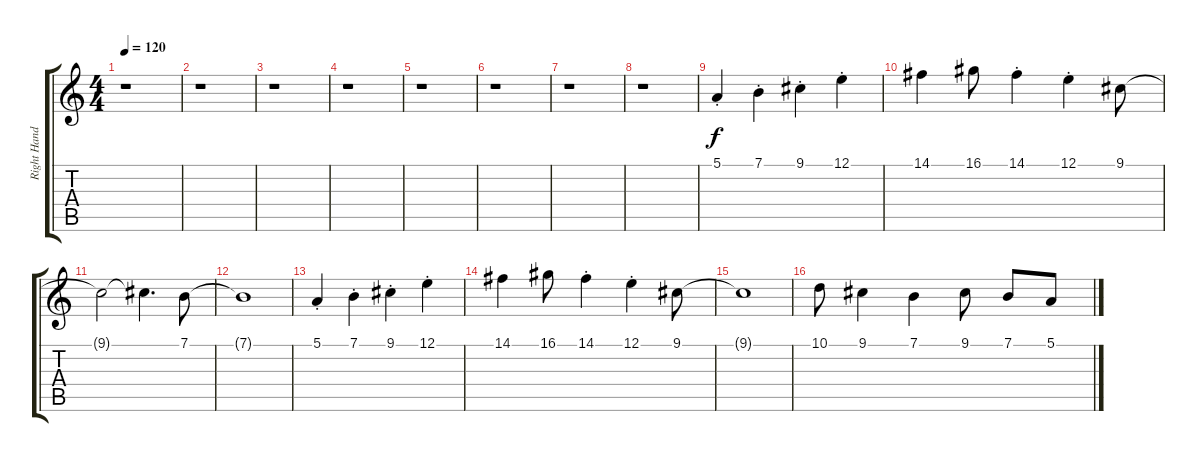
\track ("Right Hand Keyboard (Guitar)" "Right Hand") {instrument tangoaccordion}
\staff {score tabs}
\tuning (E4 B3 G3 D3 A2 E2) {hide}
\ts (4 4)
\tempo 120
\clef g2
\ks c
r.1{dy f} |
r.1 |
r.1 |
r.1 |
r.1 |
r.1 |
r.1 |
r.1 |
5.1{st}.4 7.1{st}.4 9.1{st}.4 12.1{st}.4 |
14.1.4 16.1.8 14.1{st}.4 12.1{st}.4 9.1.8 |
9.1{t}.2 9.1{t}.4{d} 7.1.8 |
7.1{t}.1 |
5.1{st}.4 7.1{st}.4 9.1{st}.4 12.1{st}.4 |
14.1.4 16.1.8 14.1{st}.4 12.1{st}.4 9.1.8 |
9.1{t}.1 |
10.1.8 9.1.4 7.1.4 9.1.8 7.1.8 5.1.8
